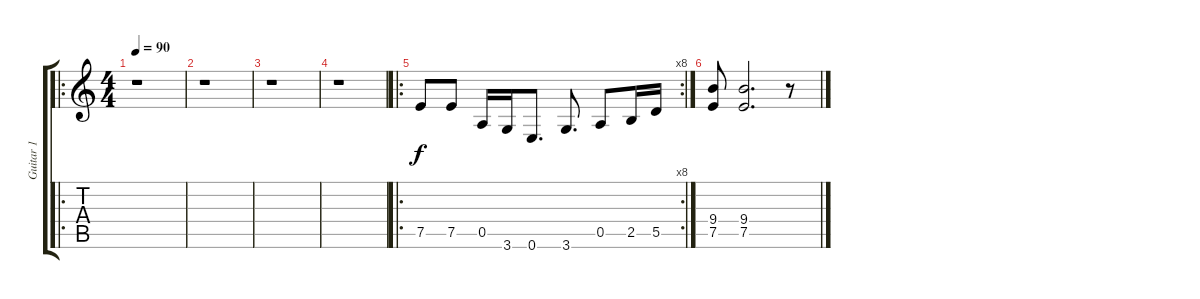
\track ("Guitar 1" "Guitar 1") {instrument distortionguitar}
\staff {score tabs}
\tuning (E4 B3 G3 D3 A2 E2) {hide}
\ro
\ts (4 4)
\tempo 90
\clef g2
\ks c
r.1{dy f} |
r.1 |
r.1 |
r.1 |
\ro
\rc 8
7.5.8 7.5.8 0.5.16 3.6.16 0.6.8{d} 3.6.8{d} 0.5.8 2.5.16 5.5.16 |
(9.4 7.5).8 (9.4 7.5).2{d} r.8
